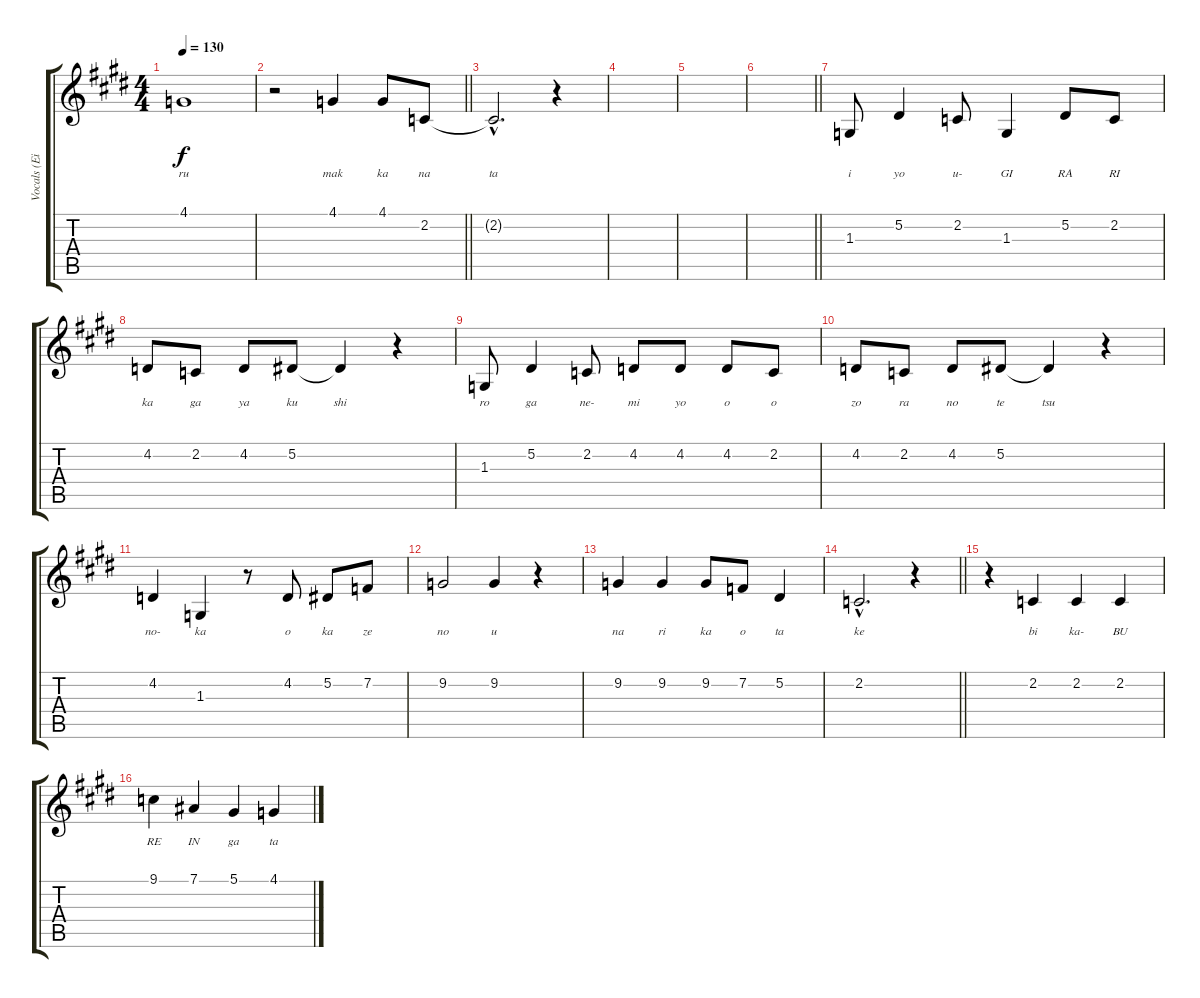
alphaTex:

\track ("Vocals (Eizo)" "Vocals (Ei") {instrument flute}
\staff {score tabs}
\tuning (Eb4 Bb3 Gb3 Db3 Ab2 Eb2) {hide}
\ts (4 4)
\tempo 130
\clef g2
\ks e
4.1{t}.1{lyrics (0 "ru") lyrics (1 "") lyrics (2 "") lyrics (3 "") lyrics (4 "") dy f} |
\barLineRight lightlight
r.2 4.1.4{lyrics (0 "mak") lyrics (1 "") lyrics (2 "") lyrics (3 "") lyrics (4 "")} 4.1.8{lyrics (0 "ka") lyrics (1 "") lyrics (2 "") lyrics (3 "") lyrics (4 "")} 2.2.8{lyrics (0 "na") lyrics (1 "") lyrics (2 "") lyrics (3 "") lyrics (4 "")} |
2.2{hac t}.2{d lyrics (0 "ta") lyrics (1 "") lyrics (2 "") lyrics (3 "") lyrics (4 "")} r.4 |
|
|
\barLineRight lightlight
|
1.3.8{lyrics (0 "i") lyrics (1 "") lyrics (2 "") lyrics (3 "") lyrics (4 "")} 5.2.4{lyrics (0 "yo") lyrics (1 "") lyrics (2 "") lyrics (3 "") lyrics (4 "")} 2.2.8{lyrics (0 "u-") lyrics (1 "") lyrics (2 "") lyrics (3 "") lyrics (4 "")} 1.3.4{lyrics (0 "GI") lyrics (1 "") lyrics (2 "") lyrics (3 "") lyrics (4 "")} 5.2.8{lyrics (0 "RA") lyrics (1 "") lyrics (2 "") lyrics (3 "") lyrics (4 "")} 2.2.8{lyrics (0 "RI") lyrics (1 "") lyrics (2 "") lyrics (3 "") lyrics (4 "")} |
4.2.8{lyrics (0 "ka") lyrics (1 "") lyrics (2 "") lyrics (3 "") lyrics (4 "")} 2.2.8{lyrics (0 "ga") lyrics (1 "") lyrics (2 "") lyrics (3 "") lyrics (4 "")} 4.2.8{lyrics (0 "ya") lyrics (1 "") lyrics (2 "") lyrics (3 "") lyrics (4 "")} 5.2.8{lyrics (0 "ku") lyrics (1 "") lyrics (2 "") lyrics (3 "") lyrics (4 "")} 5.2{t}.4{lyrics (0 "shi") lyrics (1 "") lyrics (2 "") lyrics (3 "") lyrics (4 "")} r.4 |
1.3.8{lyrics (0 "ro") lyrics (1 "") lyrics (2 "") lyrics (3 "") lyrics (4 "")} 5.2.4{lyrics (0 "ga") lyrics (1 "") lyrics (2 "") lyrics (3 "") lyrics (4 "")} 2.2.8{lyrics (0 "ne-") lyrics (1 "") lyrics (2 "") lyrics (3 "") lyrics (4 "")} 4.2.8{lyrics (0 "mi") lyrics (1 "") lyrics (2 "") lyrics (3 "") lyrics (4 "")} 4.2.8{lyrics (0 "yo") lyrics (1 "") lyrics (2 "") lyrics (3 "") lyrics (4 "")} 4.2.8{lyrics (0 "o") lyrics (1 "") lyrics (2 "") lyrics (3 "") lyrics (4 "")} 2.2.8{lyrics (0 "o") lyrics (1 "") lyrics (2 "") lyrics (3 "") lyrics (4 "")} |
4.2.8{lyrics (0 "zo") lyrics (1 "") lyrics (2 "") lyrics (3 "") lyrics (4 "")} 2.2.8{lyrics (0 "ra") lyrics (1 "") lyrics (2 "") lyrics (3 "") lyrics (4 "")} 4.2.8{lyrics (0 "no") lyrics (1 "") lyrics (2 "") lyrics (3 "") lyrics (4 "")} 5.2.8{lyrics (0 "te") lyrics (1 "") lyrics (2 "") lyrics (3 "") lyrics (4 "")} 5.2{t}.4{lyrics (0 "tsu") lyrics (1 "") lyrics (2 "") lyrics (3 "") lyrics (4 "")} r.4 |
4.2.4{lyrics (0 "no-") lyrics (1 "") lyrics (2 "") lyrics (3 "") lyrics (4 "")} 1.3.4{lyrics (0 "ka") lyrics (1 "") lyrics (2 "") lyrics (3 "") lyrics (4 "")} r.8 4.2.8{lyrics (0 "o") lyrics (1 "") lyrics (2 "") lyrics (3 "") lyrics (4 "")} 5.2.8{lyrics (0 "ka") lyrics (1 "") lyrics (2 "") lyrics (3 "") lyrics (4 "")} 7.2.8{lyrics (0 "ze") lyrics (1 "") lyrics (2 "") lyrics (3 "") lyrics (4 "")} |
9.2.2{lyrics (0 "no") lyrics (1 "") lyrics (2 "") lyrics (3 "") lyrics (4 "")} 9.2.4{lyrics (0 "u") lyrics (1 "") lyrics (2 "") lyrics (3 "") lyrics (4 "")} r.4 |
9.2.4{lyrics (0 "na") lyrics (1 "") lyrics (2 "") lyrics (3 "") lyrics (4 "")} 9.2.4{lyrics (0 "ri") lyrics (1 "") lyrics (2 "") lyrics (3 "") lyrics (4 "")} 9.2.8{lyrics (0 "ka") lyrics (1 "") lyrics (2 "") lyrics (3 "") lyrics (4 "")} 7.2.8{lyrics (0 "o") lyrics (1 "") lyrics (2 "") lyrics (3 "") lyrics (4 "")} 5.2.4{lyrics (0 "ta") lyrics (1 "") lyrics (2 "") lyrics (3 "") lyrics (4 "")} |
\barLineRight lightlight
2.2{hac}.2{d lyrics (0 "ke") lyrics (1 "") lyrics (2 "") lyrics (3 "") lyrics (4 "")} r.4 |
r.4 2.2.4{lyrics (0 "bi") lyrics (1 "") lyrics (2 "") lyrics (3 "") lyrics (4 "")} 2.2.4{lyrics (0 "ka-") lyrics (1 "") lyrics (2 "") lyrics (3 "") lyrics (4 "")} 2.2.4{lyrics (0 "BU") lyrics (1 "") lyrics (2 "") lyrics (3 "") lyrics (4 "")} |
9.1.4{lyrics (0 "RE") lyrics (1 "") lyrics (2 "") lyrics (3 "") lyrics (4 "")} 7.1.4{lyrics (0 "IN") lyrics (1 "") lyrics (2 "") lyrics (3 "") lyrics (4 "")} 5.1.4{lyrics (0 "ga") lyrics (1 "") lyrics (2 "") lyrics (3 "") lyrics (4 "")} 4.1.4{lyrics (0 "ta") lyrics (1 "") lyrics (2 "") lyrics (3 "") lyrics (4 "")}
